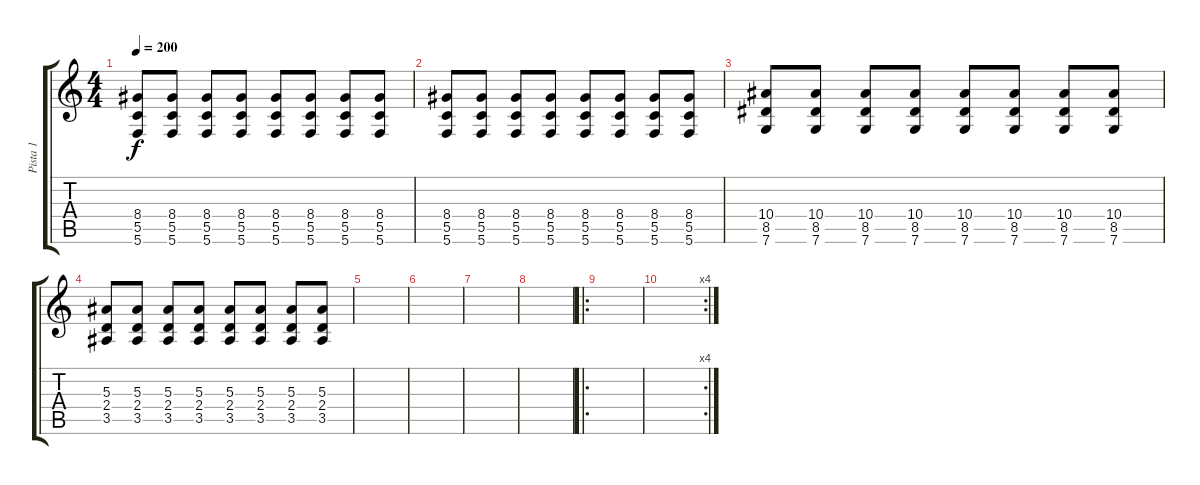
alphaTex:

\track ("Pista 1" "Pista 1") {instrument overdrivenguitar}
\staff {score tabs}
\tuning (D4 A3 F3 C3 G2 C2) {hide}
\ts (4 4)
\tempo 200
\clef g2
\ks c
(8.4 5.5 5.6).8{dy f} (8.4 5.5 5.6).8 (8.4 5.5 5.6).8 (8.4 5.5 5.6).8 (8.4 5.5 5.6).8 (8.4 5.5 5.6).8 (8.4 5.5 5.6).8 (8.4 5.5 5.6).8 |
(8.4 5.5 5.6).8 (8.4 5.5 5.6).8 (8.4 5.5 5.6).8 (8.4 5.5 5.6).8 (8.4 5.5 5.6).8 (8.4 5.5 5.6).8 (8.4 5.5 5.6).8 (8.4 5.5 5.6).8 |
(10.4 8.5 7.6).8 (10.4 8.5 7.6).8 (10.4 8.5 7.6).8 (10.4 8.5 7.6).8 (10.4 8.5 7.6).8 (10.4 8.5 7.6).8 (10.4 8.5 7.6).8 (10.4 8.5 7.6).8 |
(5.3 2.4 3.5).8 (5.3 2.4 3.5).8 (5.3 2.4 3.5).8 (5.3 2.4 3.5).8 (5.3 2.4 3.5).8 (5.3 2.4 3.5).8 (5.3 2.4 3.5).8 (5.3 2.4 3.5).8 |
|
|
|
|
\ro
|
\rc 4
